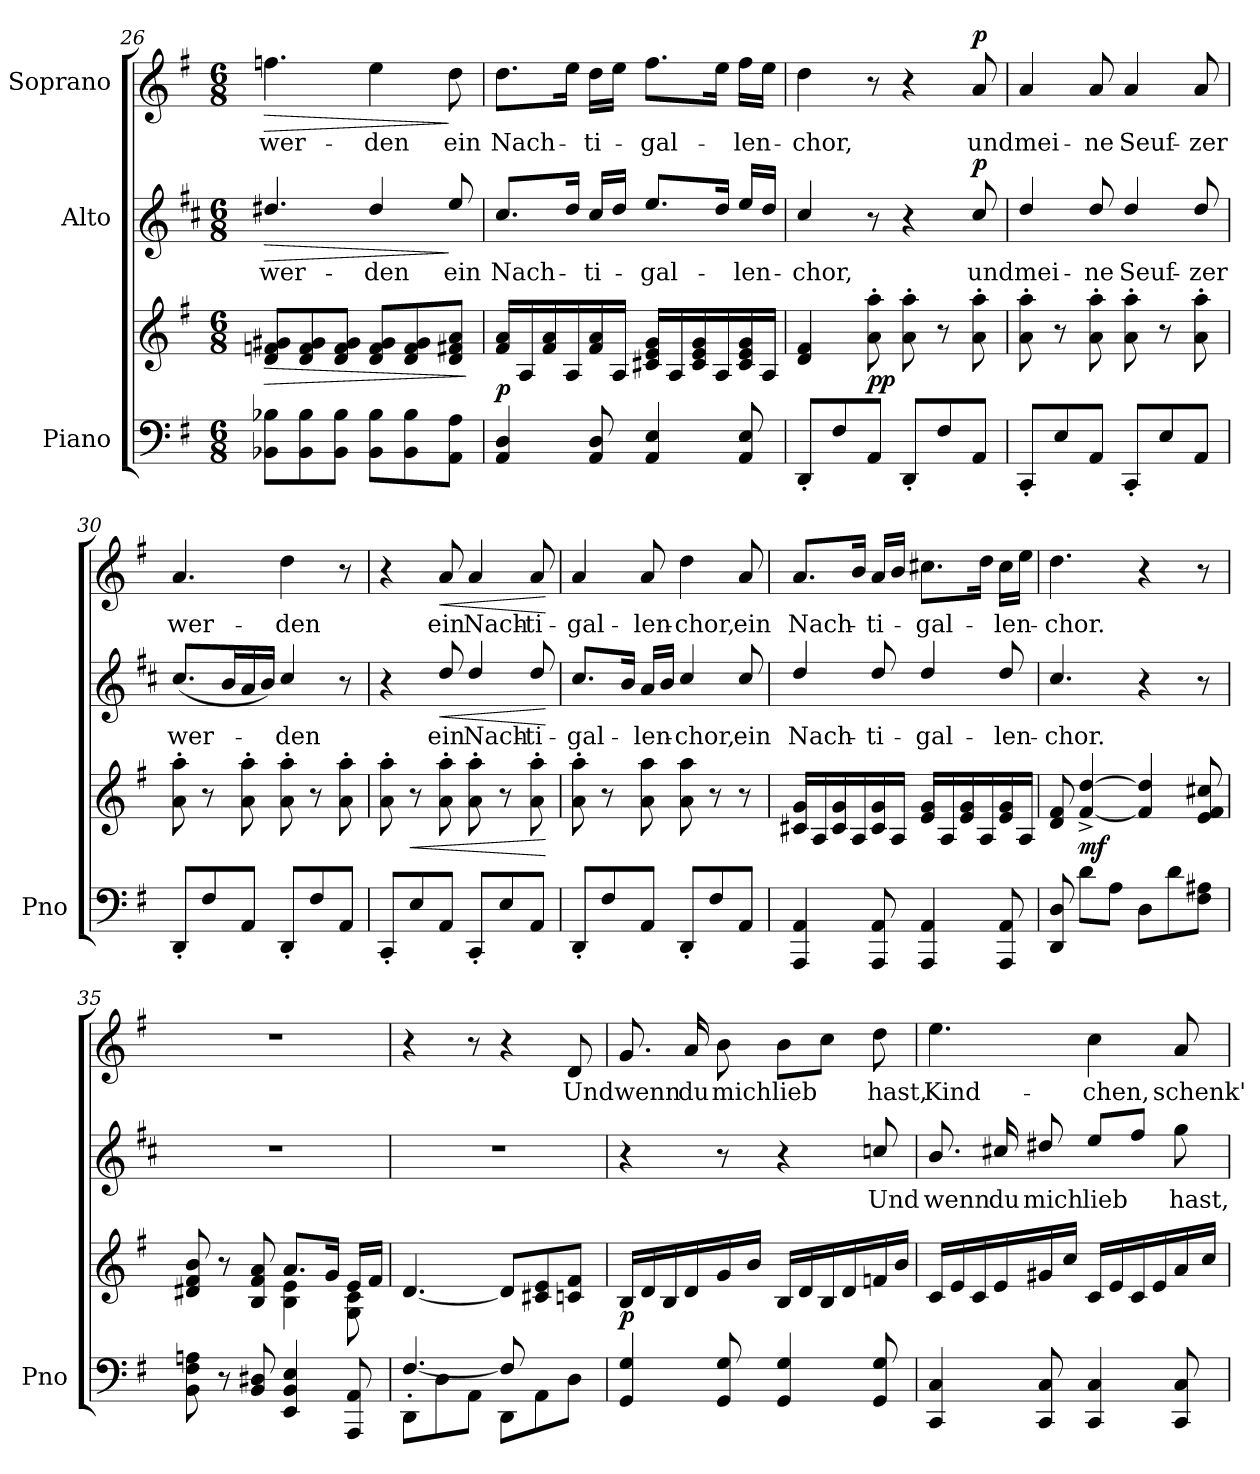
**kern	**kern	**dynam	**kern	**text	**dynam	**kern	**text	**dynam
*part3	*part3	*part3	*part2	*part2	*part2	*part1	*part1	*part1
*staff4	*staff3	*staff3/4	*staff2	*staff2	*staff2	*staff1	*staff1	*staff1
*I"Piano	*	*	*I"Alto	*	*	*I"Soprano	*	*
*I'Pno	*	*	*	*	*	*	*	*
*clefF4	*clefG2	*	*clefG2	*	*	*clefG2	*	*
*	*	*	*ITrd4c7	*	*	*	*	*
*k[f#]	*k[f#]	*	*k[f#]	*	*	*k[f#]	*	*
*M6/8	*M6/8	*	*M6/8	*	*	*M6/8	*	*
=26	=26	=26	=26	=26	=26	=26	=26	=26
!	!	!LO:HP:b	!	!LO:LY:b	!LO:HP:b	!	!LO:LY:b	!LO:HP:b
8BB-X\ 8B-X\L	8d/ 8fn/ 8g#X/L	>	4.g#X/	wer-	>	4.ffn\	wer-	>
8BB-\ 8B-\	8d/ 8f/ 8g#/	.	.	.	.	.	.	.
8BB-\ 8B-\J	8d/ 8f/ 8g#/J	.	.	.	.	.	.	.
!	!	!	!	!LO:LY:b	!	!	!LO:LY:b	!
8BB-\ 8B-\L	8d/ 8f/ 8g#/L	.	4g#/	-den	.	4ee\	-den	.
8BB-\ 8B-\	8d/ 8f/ 8g#/	.	.	.	.	.	.	.
!	!	!	!	!LO:LY:b	!	!	!LO:LY:b	!
8AA\ 8A\J	8d/ 8f#X/ 8a/J	.	8a/	ein	]	8dd\	ein	]
.	.	]	.	.	.	.	.	.
=27	=27	=27	=27	=27	=27	=27	=27	=27
!	!	!LO:DY:b	!	!LO:LY:b	!	!	!LO:LY:b	!
4AA/ 4D/	16f#/ 16a/LL	p	8.f#/L	Nach-	.	8.dd\L	Nach-	.
.	16A/	.	.	.	.	.	.	.
.	16f#/ 16a/	.	.	.	.	.	.	.
.	16A/	.	16g/Jk	.	.	16ee\Jk	.	.
!	!	!	!	!LO:LY:b	!	!	!LO:LY:b	!
8AA/ 8D/	16f#/ 16a/	.	16f#/LL	-ti-	.	16dd\LL	-ti-	.
.	16A/JJ	.	16g/JJ	.	.	16ee\JJ	.	.
!	!	!	!	!LO:LY:b	!	!	!LO:LY:b	!
4AA/ 4E/	16c#X/ 16e/ 16g/LL	.	8.a/L	-gal-	.	8.ff#\L	-gal-	.
.	16A/	.	.	.	.	.	.	.
.	16c#/ 16e/ 16g/	.	.	.	.	.	.	.
.	16A/	.	16g/Jk	.	.	16ee\Jk	.	.
!	!	!	!	!LO:LY:b	!	!	!LO:LY:b	!
8AA/ 8E/	16c#/ 16e/ 16g/	.	16a/LL	-len-	.	16ff#\LL	-len-	.
.	16A/JJ	.	16g/JJ	.	.	16ee\JJ	.	.
!!LO:LB:g=z
=28	=28	=28	=28	=28	=28	=28	=28	=28
!	!	!	!	!LO:LY:b	!	!	!LO:LY:b	!
8DD'/L	4d/ 4f#/	.	4f#/	chor,	.	4dd\	-chor,	.
8F#/	.	.	.	.	.	.	.	.
!	!	!LO:DY:b	!	!	!	!	!	!
8AA/J	8a\' 8aa\'	pp	8r	.	.	8r	.	.
8DD'/L	8a\' 8aa\'	.	4r	.	.	4r	.	.
8F#/	8r	.	.	.	.	.	.	.
!	!	!	!	!LO:LY:b	!LO:DY:a	!	!LO:LY:b	!LO:DY:a
8AA/J	8a\' 8aa\'	.	8f#/	und	p	8a/	und	p
=29	=29	=29	=29	=29	=29	=29	=29	=29
!	!	!	!	!LO:LY:b	!	!	!LO:LY:b	!
8CC'/L	8a\' 8aa\'	.	4g/	mei-	.	4a/	mei-	.
8E/	8r	.	.	.	.	.	.	.
!	!	!	!	!LO:LY:b	!	!	!LO:LY:b	!
8AA/J	8a\' 8aa\'	.	8g/	-ne	.	8a/	-ne	.
!	!	!	!	!LO:LY:b	!	!	!LO:LY:b	!
8CC'/L	8a\' 8aa\'	.	4g/	Seuf-	.	4a/	Seuf-	.
8E/	8r	.	.	.	.	.	.	.
!	!	!	!	!LO:LY:b	!	!	!LO:LY:b	!
8AA/J	8a\' 8aa\'	.	8g/	-zer	.	8a/	-zer	.
=30	=30	=30	=30	=30	=30	=30	=30	=30
!	!	!	!	!LO:LY:b	!	!	!LO:LY:b	!
8DD'/L	8a\' 8aa\'	.	(<8.f#/L	wer-	.	4.a/	wer-	.
8F#/	8r	.	.	.	.	.	.	.
.	.	.	16e/L	.	.	.	.	.
8AA/J	8a\' 8aa\'	.	16d/	.	.	.	.	.
.	.	.	16e/JJ)	.	.	.	.	.
!	!	!	!	!LO:LY:b	!	!	!LO:LY:b	!
8DD'/L	8a\' 8aa\'	.	4f#/	-den	.	4dd\	-den	.
8F#/	8r	.	.	.	.	.	.	.
8AA/J	8a\' 8aa\'	.	8r	.	.	8r	.	.
=31	=31	=31	=31	=31	=31	=31	=31	=31
8CC'/L	8a\' 8aa\'	.	4r	.	.	4r	.	.
!	!	!LO:HP:b	!	!	!	!	!	!
8E/	8r	<	.	.	.	.	.	.
!	!	!	!	!LO:LY:b	!LO:HP:b	!	!LO:LY:b	!LO:HP:b
8AA/J	8a\' 8aa\'	.	8g/	ein	<	8a/	ein	<
!	!	!	!	!LO:LY:b	!	!	!LO:LY:b	!
8CC'/L	8a\' 8aa\'	.	4g/	Nach-	.	4a/	Nach-	.
8E/	8r	.	.	.	.	.	.	.
!	!	!	!	!LO:LY:b	!	!	!LO:LY:b	!
8AA/J	8a\' 8aa\'	.	8g/	-ti-	.	8a/	-ti-	.
.	.	[	.	.	[	.	.	[
!!LO:PB:g=z
=32	=32	=32	=32	=32	=32	=32	=32	=32
!	!	!	!	!LO:LY:b	!	!	!LO:LY:b	!
8DD'/L	8a\' 8aa\'	.	8.f#/L	-gal-	.	4a/	-gal-	.
8F#/	8r	.	.	.	.	.	.	.
.	.	.	16e/Jk	.	.	.	.	.
!	!	!	!	!LO:LY:b	!	!	!LO:LY:b	!
8AA/J	8a\ 8aa\	.	16d/LL	-len-	.	8a/	-len-	.
.	.	.	16e/JJ	.	.	.	.	.
!	!	!	!	!LO:LY:b	!	!	!LO:LY:b	!
8DD'/L	8a\ 8aa\	.	4f#/	-chor,	.	4dd\	-chor,	.
8F#/	8r	.	.	.	.	.	.	.
!	!	!	!	!LO:LY:b	!	!	!LO:LY:b	!
8AA/J	8r	.	8f#/	ein	.	8a/	ein	.
=33	=33	=33	=33	=33	=33	=33	=33	=33
!	!	!	!	!LO:LY:b	!	!	!LO:LY:b	!
4AAA/ 4AA/	16c#X/ 16g/LL	.	4g/	Nach-	.	8.a/L	Nach-	.
.	16A/	.	.	.	.	.	.	.
.	16c#/ 16g/	.	.	.	.	.	.	.
.	16A/	.	.	.	.	16b/Jk	.	.
!	!	!	!	!LO:LY:b	!	!	!LO:LY:b	!
8AAA/ 8AA/	16c#/ 16g/	.	8g/	-ti-	.	16a/LL	-ti-	.
.	16A/JJ	.	.	.	.	16b/JJ	.	.
!	!	!	!	!LO:LY:b	!	!	!LO:LY:b	!
4AAA/ 4AA/	16e/ 16g/LL	.	4g/	-gal-	.	8.cc#X\L	-gal-	.
.	16A/	.	.	.	.	.	.	.
.	16e/ 16g/	.	.	.	.	.	.	.
.	16A/	.	.	.	.	16dd\Jk	.	.
!	!	!	!	!LO:LY:b	!	!	!LO:LY:b	!
8AAA/ 8AA/	16e/ 16g/	.	8g/	-len-	.	16cc#\LL	-len-	.
.	16A/JJ	.	.	.	.	16ee\JJ	.	.
=34	=34	=34	=34	=34	=34	=34	=34	=34
!	!	!	!	!LO:LY:b	!	!	!LO:LY:b	!
8DD/ 8D/	8d/ 8f#/	.	4.f#/	-chor.	.	4.dd\	-chor.	.
!	!	!LO:DY:a=2	!	!	!	!	!	!
8d\L	[4f#/^ [4dd/^	mf	.	.	.	.	.	.
8A\J	.	.	.	.	.	.	.	.
8D\L	4f#/] 4dd/]	.	4r	.	.	4r	.	.
8d\	.	.	.	.	.	.	.	.
8F#\ 8A#X\J	8e/ 8f#/ 8cc#X/	.	8r	.	.	8r	.	.
!!LO:LB:g=z
=35	=35	=35	=35	=35	=35	=35	=35	=35
*	*^	*	*	*	*	*	*	*
8BB\ 8F#\ 8An\	8d#X/ 8f#/ 8b/	4.ryy	.	2.r	.	.	2.r	.	.
8r	8r	.	.	.	.	.	.	.	.
8BB/ 8D#X/	8B/ 8f#/ 8a/	.	.	.	.	.	.	.	.
4EE/ 4BB/ 4E/	8.a/L	4B\ 4e\	.	.	.	.	.	.	.
.	16g/Jk	.	.	.	.	.	.	.	.
8AAA/ 8AA/	16e/LL	8G\ 8c\	.	.	.	.	.	.	.
.	16f#/JJ	.	.	.	.	.	.	.	.
*	*v	*v	*	*	*	*	*	*	*
=36	=36	=36	=36	=36	=36	=36	=36	=36
*^	*	*	*	*	*	*	*	*
8DD'\L	[4.F#/	[4.d/	.	2.r	.	.	4r	.	.
8D\	.	.	.	.	.	.	.	.	.
8AA\J	.	.	.	.	.	.	8r	.	.
8DD\L	8F#/]	8d/L]	.	.	.	.	4r	.	.
8AA\	4ryy	8c#X/ 8e/	.	.	.	.	.	.	.
!	!	!	!	!	!	!	!	!LO:LY:b	!
8D\J	.	8cn/ 8f#/J	.	.	.	.	8d/	Und	.
*v	*v	*	*	*	*	*	*	*	*
=37	=37	=37	=37	=37	=37	=37	=37	=37
!	!	!LO:DY:a=2	!	!	!	!	!LO:LY:b	!
4GG/ 4G/	16B/LL	p	4r	.	.	8.g/	wenn	.
.	16d/	.	.	.	.	.	.	.
.	16B/	.	.	.	.	.	.	.
!	!	!	!	!	!	!	!LO:LY:b	!
.	16d/	.	.	.	.	16a/	du	.
!	!	!	!	!	!	!	!LO:LY:b	!
8GG/ 8G/	16g/	.	8r	.	.	8b\	mich	.
.	16b/JJ	.	.	.	.	.	.	.
!	!	!	!	!	!	!	!LO:LY:b	!
4GG/ 4G/	16B/LL	.	4r	.	.	8b\L	lieb	.
.	16d/	.	.	.	.	.	.	.
.	16B/	.	.	.	.	8cc\J	.	.
.	16d/	.	.	.	.	.	.	.
!	!	!	!	!LO:LY:b	!	!	!LO:LY:b	!
8GG/ 8G/	16fn/	.	8fn/	Und	.	8dd\	hast,	.
.	16b/JJ	.	.	.	.	.	.	.
!!LO:LB:g=z
=38	=38	=38	=38	=38	=38	=38	=38	=38
!	!	!	!	!LO:LY:b	!	!	!LO:LY:b	!
4CC/ 4C/	16c/LL	.	8.e/	wenn	.	4.ee\	Kind-	.
.	16e/	.	.	.	.	.	.	.
.	16c/	.	.	.	.	.	.	.
!	!	!	!	!LO:LY:b	!	!	!	!
.	16e/	.	16f#X/	du	.	.	.	.
!	!	!	!	!LO:LY:b	!	!	!	!
8CC/ 8C/	16g#X/	.	8g#X/	mich	.	.	.	.
.	16cc/JJ	.	.	.	.	.	.	.
!	!	!	!	!LO:LY:b	!	!	!LO:LY:b	!
4CC/ 4C/	16c/LL	.	8a/L	lieb	.	4cc\	-chen,	.
.	16e/	.	.	.	.	.	.	.
.	16c/	.	8b/J	.	.	.	.	.
.	16e/	.	.	.	.	.	.	.
!	!	!	!	!LO:LY:b	!	!	!LO:LY:b	!
8CC/ 8C/	16a/	.	8cc\	hast,	.	8a/	schenk'	.
.	16cc/JJ	.	.	.	.	.	.	.
=	=	=	=	=	=	=	=	=
*-	*-	*-	*-	*-	*-	*-	*-	*-
